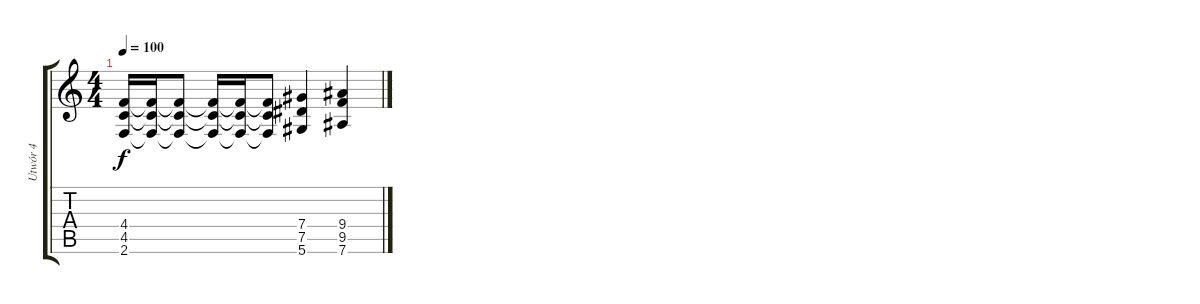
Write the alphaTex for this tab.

\track ("Utwór 4" "Utwór 4") {instrument overdrivenguitar}
\staff {score tabs}
\tuning (Eb4 Bb3 Gb3 Db3 Ab2 Eb2) {hide}
\ts (4 4)
\tempo 100
\clef g2
\ks c
(4.4 4.5 2.6).16{dy f} (4.4{t} 4.5{t} 2.6{t}).16 (4.4{t} 4.5{t} 2.6{t}).8 (4.4{t} 4.5{t} 2.6{t}).16 (4.4{t} 4.5{t} 2.6{t}).16 (4.4{t} 4.5{t} 2.6{t}).8 (7.4 7.5 5.6).4 (9.4 9.5 7.6).4
